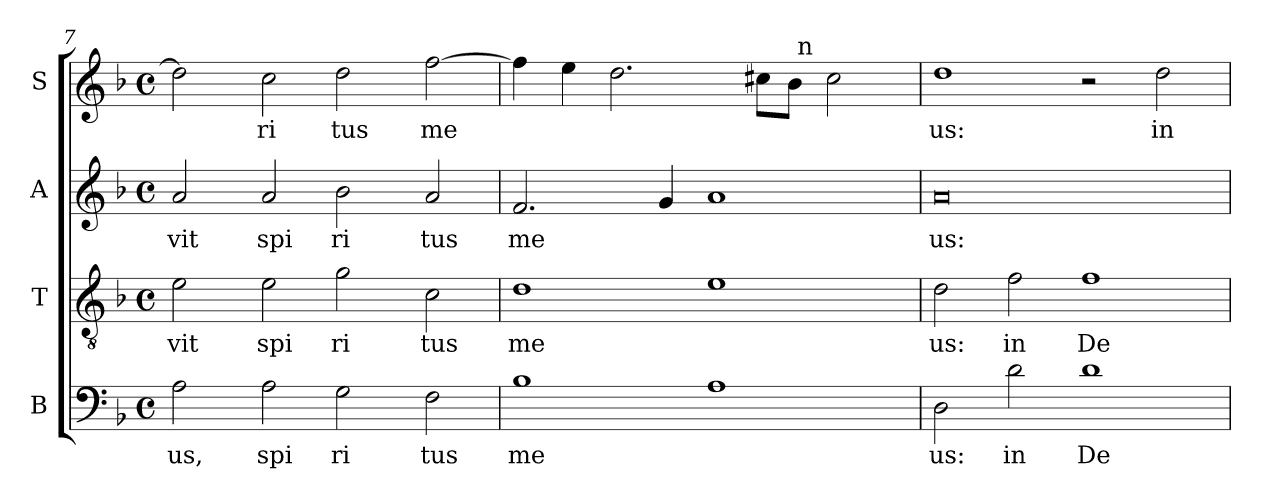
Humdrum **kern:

**kern	**text	**kern	**text	**kern	**text	**kern	**text
*part4	*part4	*part3	*part3	*part2	*part2	*part1	*part1
*staff4	*staff4	*staff3	*staff3	*staff2	*staff2	*staff1	*staff1
*I"B	*	*I"T	*	*I"A	*	*I"S	*
*I'B	*	*I'T	*	*I'A	*	*I'S	*
!!LO:LB:g=z
*clefF4	*	*clefGv2	*	*clefG2	*	*clefG2	*
*k[b-]	*	*k[b-]	*	*k[b-]	*	*k[b-]	*
*F:	*	*F:	*	*F:	*	*F:	*
*M4/4	*	*M4/4	*	*M4/4	*	*M4/4	*
*met(c)	*	*met(c)	*	*met(c)	*	*met(c)	*
=7	=7	=7	=7	=7	=7	=7	=7
!	!LO:LY:b:cj	!	!LO:LY:b:cj	!	!LO:LY:b:cj	!	!
*	*	*	*	*	*	*^	*
2A\	-us,	2e\	-vit	2a/	-vit	2dd\]	16ryy	.
.	.	.	.	.	.	.	1ryy	.
!	!LO:LY:b:cj	!	!LO:LY:b:cj	!	!LO:LY:b:cj	!	!	!LO:LY:b:cj
2A\	spi	2e\	spi	2a/	spi	2cc\	.	-ri
!	!LO:LY:b:cj	!	!LO:LY:b:cj	!	!LO:LY:b:cj	!	!	!LO:LY:b:cj
2G\	ri	2g\	ri	2b-\	ri	2dd\	.	tus
.	.	.	.	.	.	.	2...ryy	.
!	!LO:LY:b:cj	!	!LO:LY:b:cj	!	!LO:LY:b:cj	!	!	!LO:LY:b
2F\	tus	2c\	tus	2a/	tus	[>2ff\	.	me
=8	=8	=8	=8	=8	=8	=8	=8	=8
!	!LO:LY:b:cj	!	!LO:LY:b:cj	!	!LO:LY:b	!	!	!
1B-	me	1d	me	2.f/	me	4ff\]	1ryy	.
.	.	.	.	.	.	4ee\	.	.
.	.	.	.	.	.	2.dd\	.	.
.	.	.	.	4g/	.	.	.	.
1A	.	1e	.	1a	.	.	4ryy	.
.	.	.	.	.	.	8cc#X\L	8ryy	.
.	.	.	.	.	.	8b-\J	64ryy	.
!	!	!	!	!	!	!	!LO:TX:a:t=n	!
.	.	.	.	.	.	.	2ryy	.
.	.	.	.	.	.	2cc#\	.	.
.	.	.	.	.	.	.	16..ryy	.
=9	=9	=9	=9	=9	=9	=9	=9	=9
!	!LO:LY:b:cj	!	!LO:LY:b:cj	!	!LO:LY:b:cj	!	!	!LO:LY:b:cj
*	*	*	*	*	*	*v	*v	*
2D\	us:	2d\	us:	0a	us:	1dd	us:
!	!LO:LY:b:cj	!	!LO:LY:b:cj	!	!	!	!
2d\	in	2f\	in	.	.	.	.
!	!LO:LY:b:cj	!	!LO:LY:b:cj	!	!	!	!
1d	De	1f	De	.	.	2r	.
!	!	!	!	!	!	!	!LO:LY:b:cj
.	.	.	.	.	.	2dd\	in
=	=	=	=	=	=	=	=
*-	*-	*-	*-	*-	*-	*-	*-
